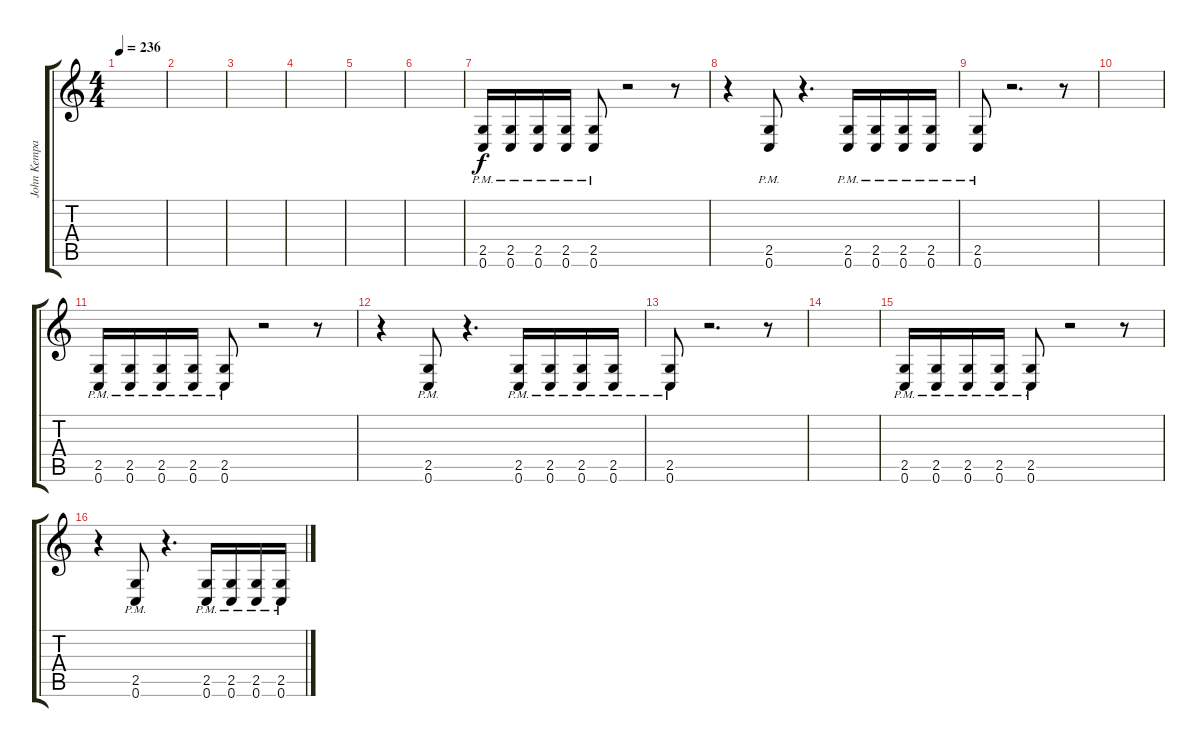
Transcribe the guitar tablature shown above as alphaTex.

\track ("John Kempainen (Guitar)" "John Kempa") {instrument distortionguitar}
\staff {score tabs}
\tuning (C4 G3 Eb3 Bb2 F2 C2) {hide}
\ts (4 4)
\tempo 236
\clef g2
\ks c
|
|
|
|
|
|
(2.5{pm} 0.6{pm}).16 (2.5{pm} 0.6{pm}).16 (2.5{pm} 0.6{pm}).16 (2.5{pm} 0.6{pm}).16 (2.5{pm} 0.6{pm}).8 r.2 r.8 |
r.4 (2.5{pm} 0.6{pm}).8 r.4{d} (2.5{pm} 0.6{pm}).16 (2.5{pm} 0.6{pm}).16 (2.5{pm} 0.6{pm}).16 (2.5{pm} 0.6{pm}).16 |
(2.5{pm} 0.6{pm}).8 r.2{d} r.8 |
|
(2.5{pm} 0.6{pm}).16 (2.5{pm} 0.6{pm}).16 (2.5{pm} 0.6{pm}).16 (2.5{pm} 0.6{pm}).16 (2.5{pm} 0.6{pm}).8 r.2 r.8 |
r.4 (2.5{pm} 0.6{pm}).8 r.4{d} (2.5{pm} 0.6{pm}).16 (2.5{pm} 0.6{pm}).16 (2.5{pm} 0.6{pm}).16 (2.5{pm} 0.6{pm}).16 |
(2.5{pm} 0.6{pm}).8 r.2{d} r.8 |
|
(2.5{pm} 0.6{pm}).16 (2.5{pm} 0.6{pm}).16 (2.5{pm} 0.6{pm}).16 (2.5{pm} 0.6{pm}).16 (2.5{pm} 0.6{pm}).8 r.2 r.8 |
r.4 (2.5{pm} 0.6{pm}).8 r.4{d} (2.5{pm} 0.6{pm}).16 (2.5{pm} 0.6{pm}).16 (2.5{pm} 0.6{pm}).16 (2.5{pm} 0.6{pm}).16
